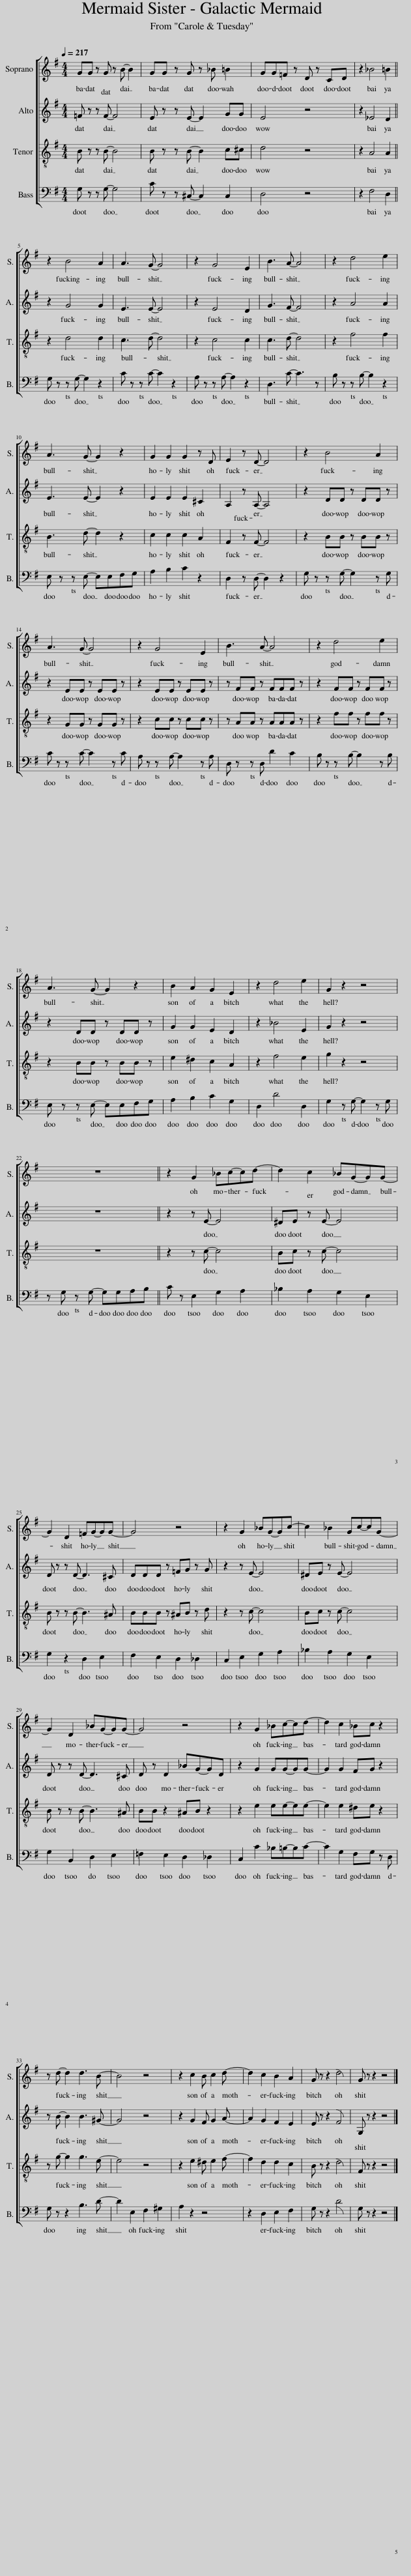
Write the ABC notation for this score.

X:1
%%score [ 1 2 3 4 ]
L:1/8
Q:1/4=217
M:4/4
I:linebreak $
K:G
V:1 treble
V:2 treble
V:3 treble-8
V:4 bass
V:1
 GG z G z B- B2 | GG z G z _B =B2 | GG=F z D z CD | z2 _B4 =B2 ||$ z2 B4 A2 | %5
 A3 G- G4 | z2 G4 E2 | B3 A- A4 | z2 d4 e2 |$ A3 G- G2 z2 | %10
 G2 G2 G2 z D | E2 z D- D4 | z2 B4 A2 |$ A3 G- G4 | z2 G4 E2 | %15
 B3 A- A4 | z2 d4 e2 |$ A3 G- G2 z2 | B2 A2 G2 E2 | z2 d4 e2 | %20
 G2 z2 z4 |$ z8 || z2 G2 _Bc-cd- | d2 c2 _BG-GG- |$ G2 D2 =FG-GG- | %25
 G4 z4 | z2 G2 _BG-Gc- | c2 _B2 Gc-cG- |$ G2 D2 _BG-GG- | G4 z4 | %30
 z2 G2 _Bc-cd- | d2 c2 _Bc z2 |$ z d- d2 d3 B- | B4 z4 | z2 c2 B c2 d- | %35
 d2 c2 B2 A2 | G z z2 d4 | G z z2 z4 |] %38
V:2
 =F z z F- F4 | E z z E- E2 GG | E4 z4 | z2 _E4 D2 ||$ z2 G4 G2 | %5
 E3 E- E4 | z2 E4 D2 | G3 F- F4 | z2 A4 A2 |$ E3 E- E2 z2 | %10
 E2 E2 E2 ^C2 | A,2 z A,- A,4 | z2 DD z DD z |$ z2 EE z EE z | z2 EE z EE z | %15
 z FF z FFF z | z2 FF z FF z |$ z2 DD z DD z | G2 G2 E2 D2 | z2 _B4 E2 | %20
 G2 z2 z4 |$ z8 || z2 z E- E4 | ^DE z E- E4 |$ D z z D- D3 ^C | %25
 DDD z =FG z G | z2 z E- E4 | ^DE z E- E4 |$ D z z D- D3 ^C | D z D2 _BG-GD | %30
 z2 G2 GG-GG- | G2 G2 FG z2 |$ z B- B2 B3 ^G- | G4 z4 | z2 G2 F G2 A- | %35
 A2 G2 F2 E2 | E z z2 F4 | G, z z2 z4 |] %38
V:3
 B z z B- B4 | B z z B- B2 c^c | d4 z4 | z2 A4 A2 ||$ z2 d4 d2 | %5
 c3 d- d4 | z2 c4 c2 | c3 d- d4 | z2 f4 f2 |$ B3 d- d2 z2 | %10
 c2 c2 c2 A2 | F2 z F- F4 | z2 BB z BB z |$ z2 GG z GG z | z2 cc z cc z | %15
 z AA z AAA z | z2 ff z ff z |$ z2 BB z BB z | e2 ^d2 c2 A2 | z2 f4 e2 | %20
 g2 z2 z4 |$ z8 || z2 z c- c4 | Bc z c- c4 |$ B z z B- B3 ^A | %25
 BBB z ^AB z d | z2 z c- c4 | Bc z c- c4 |$ B z z B- B3 ^A | BB z2 ^AB z2 | %30
 z2 e2 ee-ee- | e2 e2 ^de z2 |$ z g- g2 g3 e- | e4 z4 | z2 e2 ^d e2 f- | %35
 f2 d2 d2 c2 | B z z2 d4 | F z z2 z4 |] %38
V:4
 G, z z G,- G,4 | C z z ^C,- C,2 C,2 | D,4 z4 | z2 F,4 D,2 ||$ G, z z G,- G,2 z2 | %5
 C z z C- C2 z2 | A, z z A,- A,2 z2 | D,3 C- C3 z | B, z z B,- B,2 z2 |$ E, z z E,- E,E,F,G, | %10
 A,2 B,2 C2 z2 | D,2 z D,- D,2 z2 | G, z z G,- G,2 z G, |$ C z z C- C2 z C | A, z z A,- A,2 z A, | %15
 D, z z D, D2 C2 | B, z z B,- B,2 z B, |$ E, z z E,- E,E,F,G, | A,2 B,2 C2 G,2 | D,2 D4 D,2 | %20
 G,2 z G,- G,2 z G, |$ z G, z G,- G,G,A,B, || C z E,2 G,2 A,2 | _B,2 A,2 G,2 E,2 |$ G,2 z2 D,2 E,2 | %25
 F,2 E,2 D,2 _D,2 | C,2 E,2 G,2 A,2 | _B,2 A,2 G,2 E,2 |$ G,2 B,,2 D,2 E,2 | =F,2 E,2 D,2 _D,2 | %30
 C,2 C2 _B,=B,-B,C- | C2 G,2 F,G, z D, |$ G, z z2 B,3 D- | D2 E,2 F,2 ^G,2 | A,2 z2 z4 | %35
 z2 D,2 E,2 F,2 | G, z z2 D4 | G, z z2 z4 |] %38
